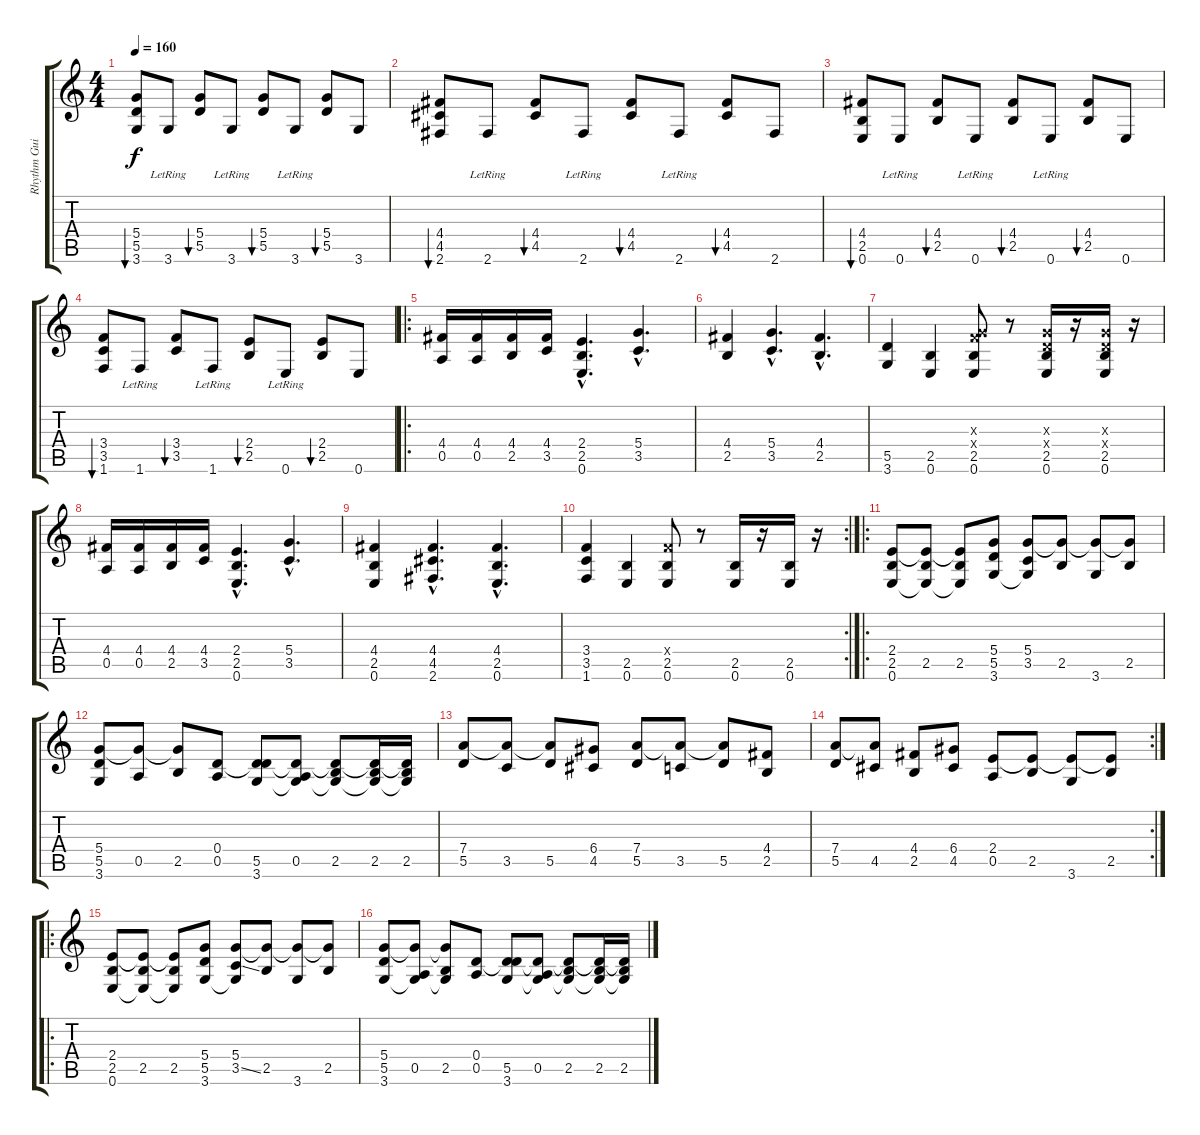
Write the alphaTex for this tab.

\track ("Rhythm Guitar" "Rhythm Gui") {instrument distortionguitar}
\staff {score tabs}
\tuning (E4 B3 G3 D3 A2 E2) {hide}
\ts (4 4)
\tempo 160
\clef g2
\ks c
(5.4 5.5 3.6).8{bu 60 dy f instrument overdrivenguitar} 3.6{lr}.8 (5.4 5.5).8{bu 60} 3.6{lr}.8 (5.4 5.5).8{bu 60} 3.6{lr}.8 (5.4 5.5).8{bu 60} 3.6.8 |
(4.4 4.5 2.6).8{bu 60} 2.6{lr}.8 (4.4 4.5).8{bu 60} 2.6{lr}.8 (4.4 4.5).8{bu 60} 2.6{lr}.8 (4.4 4.5).8{bu 60} 2.6.8 |
(4.4 2.5 0.6).8{bu 60} 0.6{lr}.8 (4.4 2.5).8{bu 60} 0.6{lr}.8 (4.4 2.5).8{bu 60} 0.6{lr}.8 (4.4 2.5).8{bu 60} 0.6.8 |
(3.4 3.5 1.6).8{bu 60} 1.6{lr}.8 (3.4 3.5).8{bu 60} 1.6{lr}.8 (2.4 2.5).8{bu 60} 0.6{lr}.8 (2.4 2.5).8{bu 60} 0.6.8 |
\ro
(4.4 0.5).16{instrument distortionguitar} (4.4 0.5).16 (4.4 2.5).16 (4.4 3.5).16 (2.4{hac} 2.5{hac} 0.6{hac}).4{d} (5.4{hac} 3.5{hac}).4{d} |
(4.4 2.5).4 (5.4{hac} 3.5{hac}).4{d} (4.4{hac} 2.5{hac}).4{d} |
(5.5 3.6).4 (2.5 0.6).4 (0.3{x} 3.4{x} 2.5 0.6).8 r.8 (0.3{x} 0.4{x} 2.5 0.6).16 r.16 (0.3{x} 0.4{x} 2.5 0.6).16 r.16 |
(4.4 0.5).16 (4.4 0.5).16 (4.4 2.5).16 (4.4 3.5).16 (2.4{hac} 2.5{hac} 0.6{hac}).4{d} (5.4{hac} 3.5{hac}).4{d} |
(4.4 2.5 0.6).4 (4.4{hac} 4.5{hac} 2.6{hac}).4{d} (4.4{hac} 2.5{hac} 0.6{hac}).4{d} |
\rc 2
(3.4 3.5 1.6).4 (2.5 0.6).4 (3.4{x} 2.5 0.6).8 r.8 (2.5 0.6).16 r.16 (2.5 0.6).16 r.16 |
\ro
(2.4 2.5 0.6).8{instrument distortionguitar} (2.4{t} 2.5 0.6{t}).8 (2.4{t} 2.5 0.6{t}).8 (5.4 5.5 3.6).8 (5.4 3.5 3.6{t}).8 (5.4{t} 2.5).8 (5.4{t} 3.6).8 (5.4{t} 2.5).8 |
(5.4 5.5 3.6).8 (5.4{t} 0.5).8 (5.4{t} 2.5).8 (0.4 0.5).8 (0.4{t} 5.5 3.6).8 (0.4{t} 0.5 3.6{t}).8 (0.4{t} 2.5 3.6{t}).8 (0.4{t} 2.5 3.6{t}).16 (0.4{t} 2.5 3.6{t}).16 |
(7.4 5.5).8 (7.4{t} 3.5).8 (7.4{t} 5.5).8 (6.4 4.5).8 (7.4 5.5).8 (7.4{t} 3.5).8 (7.4{t} 5.5).8 (4.4 2.5).8 |
\rc 2
(7.4 5.5).8 (7.4{t} 4.5).8 (4.4 2.5).8 (6.4 4.5).8 (2.4 0.5).8 (2.4{t} 2.5).8 (2.4{t} 3.6).8 (2.4{t} 2.5).8 |
\ro
(2.4 2.5 0.6).8{instrument distortionguitar} (2.4{t} 2.5 0.6{t}).8 (2.4{t} 2.5 0.6{t}).8 (5.4 5.5 3.6).8 (5.4 3.5{ss} 3.6{t}).8 (5.4{t} 2.5).8 (5.4{t} 3.6).8 (5.4{t} 2.5).8 |
(5.4 5.5 3.6).8 (5.4{t} 0.5 3.6{t}).8 (5.4{t} 2.5 3.6{t}).8 (0.4 0.5).8 (0.4{t} 5.5 3.6).8 (0.4{t} 0.5 3.6{t}).8 (0.4{t} 2.5 3.6{t}).8 (0.4{t} 2.5 3.6{t}).16 (0.4{t} 2.5 3.6{t}).16
